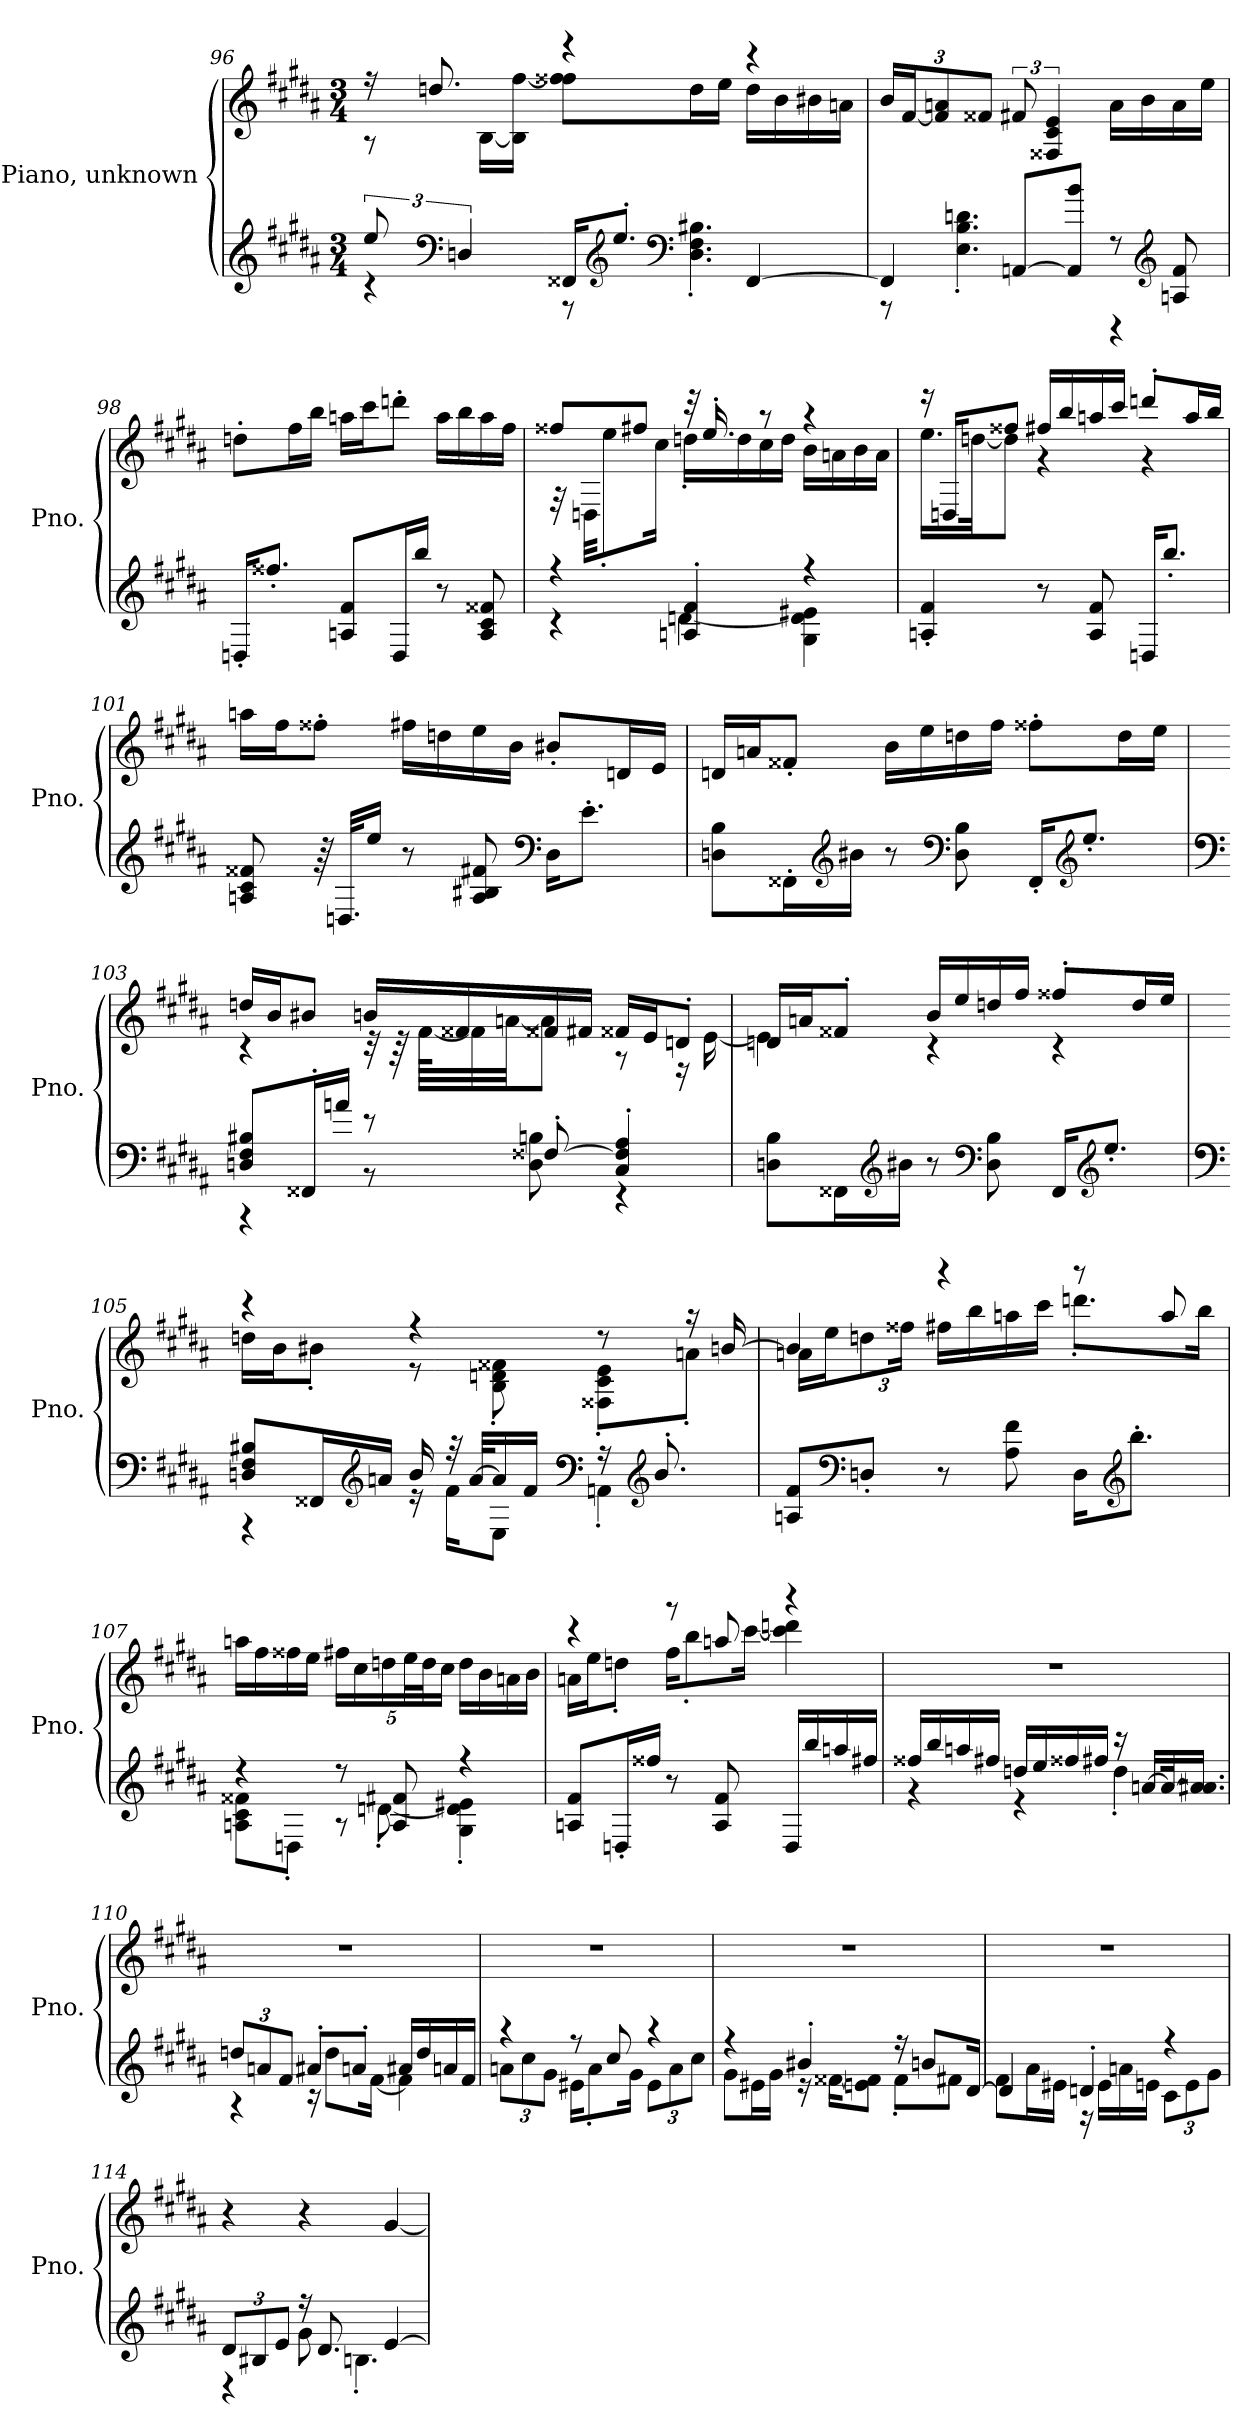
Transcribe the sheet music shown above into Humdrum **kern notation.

**kern	**kern
*part1	*part1
*staff2	*staff1
*I"Piano, unknown	*
*I'Pno.	*
!!LO:LB:g=z
*clefG2	*clefG2
*k[f#c#g#d#a#]	*k[f#c#g#d#a#]
*M3/4	*M3/4
=96	=96
*^	*^
12ee/	4r	16r	8r
.	.	8.ddn/	.
*clefF4	*	*	*
6Dn/	.	.	.
.	.	.	[16B\LL
.	.	.	16B\] [16ff#\JJ
16FF##X/KL	8r	4r	8ff#\] 8ff##X\L
*clefG2	*	*	*
8.ee'/J	.	.	.
*clefF4	*	*	*
.	4.D\' 4.F#\' 4.B#X\'	.	16dd\L
.	.	.	16ee\JJ
[4FF##/	.	4r	16dd\LL
.	.	.	16b\
.	.	.	16b#X\
.	.	.	16an\JJ
*	*	*v	*v
=97	=97	=97
*	*	*Xbrackettup
4FF##/]	8r	24b/LL
.	.	[24f#/J
.	.	12f#/] 12an/
.	4.E\' 4.B\' 4.dn\'	.
.	.	12f##X/J
*	*	*brackettup
[8AAn/L	.	12f#X/
.	.	6F##X/ 6c#/ 6e/
8AA/] 8b/J	.	.
8r	4r	16a\LL
.	.	16b\
*clefG2	*	*
8An/ 8f#/	.	16a\
.	.	16ee\JJ
*v	*v	*
!!LO:PB:g=z
=98	=98
16Dn'/KL	8ddn'\L
8.ff##X'/J	.
.	16ff#\L
.	16bb\JJ
8An/ 8f#/L	16aan\LL
.	16ccc#\J
16D/L	8dddn'\J
16bb/JJ	.
8r	16aa\LL
.	16bb\
8A/ 8c#/ 8f##X/	16aa\
.	16ff#\JJ
=99	=99
*^	*^
4r	4r	8ff##X/L	32r
.	.	.	32Dn\KKL
.	.	.	8ee'\
.	.	8ff#X/J	.
.	.	.	16cc#\Jk
4An/' 4f#/'	[4dn\	32r	16ddn'\LL
.	.	16.ee'/	.
.	.	.	16dd\
.	.	8r	16cc#\
.	.	.	16dd\JJ
4r	4G#\ 4d\] 4e#X\	4r	16b\LL
.	.	.	16an\
.	.	.	16b\
.	.	.	16a\JJ
*v	*v	*	*
!!LO:LB:g=z	!!
=100	=100	=100
4An/' 4f#/'	16r	16.ee\LL
.	16Dn/KL	.
.	.	[32ddn\JK
.	8ff##X/J	8dd\J]
8r	16ff#X/LL	4r
.	16bb/	.
8A/ 8f#/	16aan/	.
.	16ccc#/JJ	.
16Dn/KL	8dddn'/L	4r
8.bb'/J	.	.
.	16aa/L	.
.	16bb/JJ	.
*	*v	*v
=101	=101
8An/ 8c#/ 8f##X/	16aan\LL
.	16ff#\J
64r	8ff##X'\J
32.Dn/KLL	.
16ee/JJ	.
8r	16ff#X\LL
.	16ddn\
8A/ 8B#X/ 8f#X/	16ee\
.	16b\JJ
*clefF4	*
16D\KL	8b#X'/L
8.e'\J	.
.	16dn/L
.	16e/JJ
!!LO:LB:g=z
=102	=102
8Dn\ 8B\L	16dn/LL
.	16an/J
16FF##X'\L	8f##X'/J
*clefG2	*
16b#X\JJ	.
8r	16b\LL
.	16ee\
*clefF4	*
8D\ 8B\	16ddn\
.	16ff#\JJ
16FF##'/KL	8ff##X'\L
*clefG2	*
8.ee'/J	.
.	16dd\L
.	16ee\JJ
!!LO:LB:g=z
=103	=103
*clefF4	*
*^	*^
8Dn/ 8F#/ 8B#X/L	4r	16ddn/LL	4r
.	.	16b/J	.
16FF##X'/L	.	8b#X/J	.
16an/JJ	.	.	.
8r	8r	16bn/LL	32r
.	.	.	64r
.	.	.	[64f#\KLLL
.	.	16f##X/	32f#\]
.	.	.	[32an\JJ
[8F##X'/	8D\ 8Bn\	16f##X/	8a\J]
.	.	16f#X/JJ	.
4C#/' 4F##/]' 4A#/'	4r	16f##X/LL	8r
.	.	16e/J	.
.	.	8dn'/J	16r
.	.	.	[16e\
*v	*v	*	*
=104	=104	=104
8Dn\ 8B\L	16dn/LL	4e\]
.	16an/J	.
16FF##X\L	8f##X'/J	.
*clefG2	*	*
16b#X\JJ	.	.
8r	16b/LL	4r
.	16ee/	.
*clefF4	*	*
8D\ 8B\	16ddn/	.
.	16ff#/JJ	.
16FF##/KL	8ff##X'/L	4r
*clefG2	*	*
8.ee'/J	.	.
.	16dd/L	.
.	16ee/JJ	.
!!LO:LB:g=z	!!
=105	=105	=105
*clefF4	*	*
*^	*	*
8Dn/ 8F#/ 8B#X/L	4r	4r	16ddn\LL
.	.	.	16b\J
16FF##X/L	.	.	8b#X'\J
*clefG2	*	*	*
16an/JJ	.	.	.
16b/	16r	4r	8r
32r	16f#\KL	.	.
[32a/KLL	.	.	.
16a/]	8E\J	.	8B\' 8dn\' 8f##X\'
16f#/JJ	.	.	.
*clefF4	*	*	*
16r	4AAn'\	8r	8F##X\' 8c#\' 8e\'L
*clefG2	*	*	*
8.b'/	.	.	.
.	.	16r	8an'\J
.	.	[16bn/	.
*v	*v	*	*
=106	=106	=106
8An/ 8f#/L	4b/]	16an\LL
.	.	16ee\J
*clefF4	*	*
*	*	*Xbrackettup
8Dn'/J	.	12ddn\
.	.	24ff##X\Jk
8r	4r	16ff#X\LL
.	.	16bb\
8A\ 8f#\	.	16aan\
.	.	16ccc#\JJ
16D\KL	8r	8.dddn'\L
*clefG2	*	*
8.bb'\J	.	.
.	8aa/	.
.	.	16bb\Jk
*	*v	*v
!!LO:LB:g=z
=107	=107
*^	*
4r	8An\ 8c#\ 8f##X\L	16aan\LL
.	.	16ff#\
.	8Dn'\J	16ff##X\
.	.	16ee\JJ
8r	8r	20ff#X\LL
.	.	20cc#\
.	.	20ddn\
8A/ 8f#X/	[8dn'\	.
.	.	40ee\L
.	.	40dd\J
.	.	20cc#\JJ
4r	4G#\' 4d\]' 4e#X\'	16dd\LL
.	.	16b\
.	.	16an\
.	.	16b\JJ
*v	*v	*
=108	=108
*	*^
8An/ 8f#/L	4r	16an\LL
.	.	16ee\J
16Dn'/L	.	8ddn'\J
16ff##X/JJ	.	.
8r	8r	16ff#\KL
.	.	8bb'\
8A/ 8f#/	8aan/	.
.	.	[16ccc#\Jk
16D/LL	4r	4ccc#\] 4dddn\
16bb/	.	.
16aan/	.	.
16ff#X/JJ	.	.
*	*v	*v
!!LO:PB:g=z
=109	=109
*^	*
16ff##X/LL	4r	2.r
16bb/	.	.
16aan/	.	.
16ff#X/JJ	.	.
16ddn/LL	4r	.
16ee/	.	.
16ff##X/	.	.
16ff#X/JJ	.	.
16r	4dd'\	.
[16an/LL	.	.
32a/K_	.	.
16.a/] 16.a#X/JJ	.	.
=110	=110	=110
*Xbrackettup	*	*
12ddn/L	4r	2.r
12an/	.	.
12f#/J	.	.
8a#X'/L	16r	.
.	8dd\L	.
8an'/J	.	.
.	[16f#\Jk	.
16a#X/LL	4f#\]	.
16dd/	.	.
16an/	.	.
16f#/JJ	.	.
!!LO:LB:g=z
=111	=111	=111
4r	12an\L	2.r
.	12cc#\	.
.	12g#\J	.
8r	16e#X\KL	.
.	8a'\	.
8cc#/	.	.
.	16g#\Jk	.
4r	12e#\L	.
.	12a\	.
.	12cc#\J	.
=112	=112	=112
4r	8g#\L	2.r
.	16e#X\L	.
.	16g#\JJ	.
4b#X'/	16r	.
.	[16f##X\KL	.
.	8en\ 8f##\]J	.
16r	8f##'\L	.
8bn/L	.	.
.	8f#X\J	.
[16d#/Jk	.	.
=113	=113	=113
4d#/]	8f#\L	2.r
.	16a#\L	.
.	16e#X\JJ	.
4dn'/	16r	.
.	16e#\LL	.
.	16an\	.
.	16en\JJ	.
4r	12c#\L	.
.	12e\	.
.	12g#\J	.
!!LO:LB:g=z
=114	=114	=114
12d#/L	4r	4r
12B#X/	.	.
12e/J	.	.
16r	8g#\	4r
8.d#/	.	.
.	4.Bn'\	.
[4e/	.	[4g#/
*v	*v	*
=	=
*-	*-
